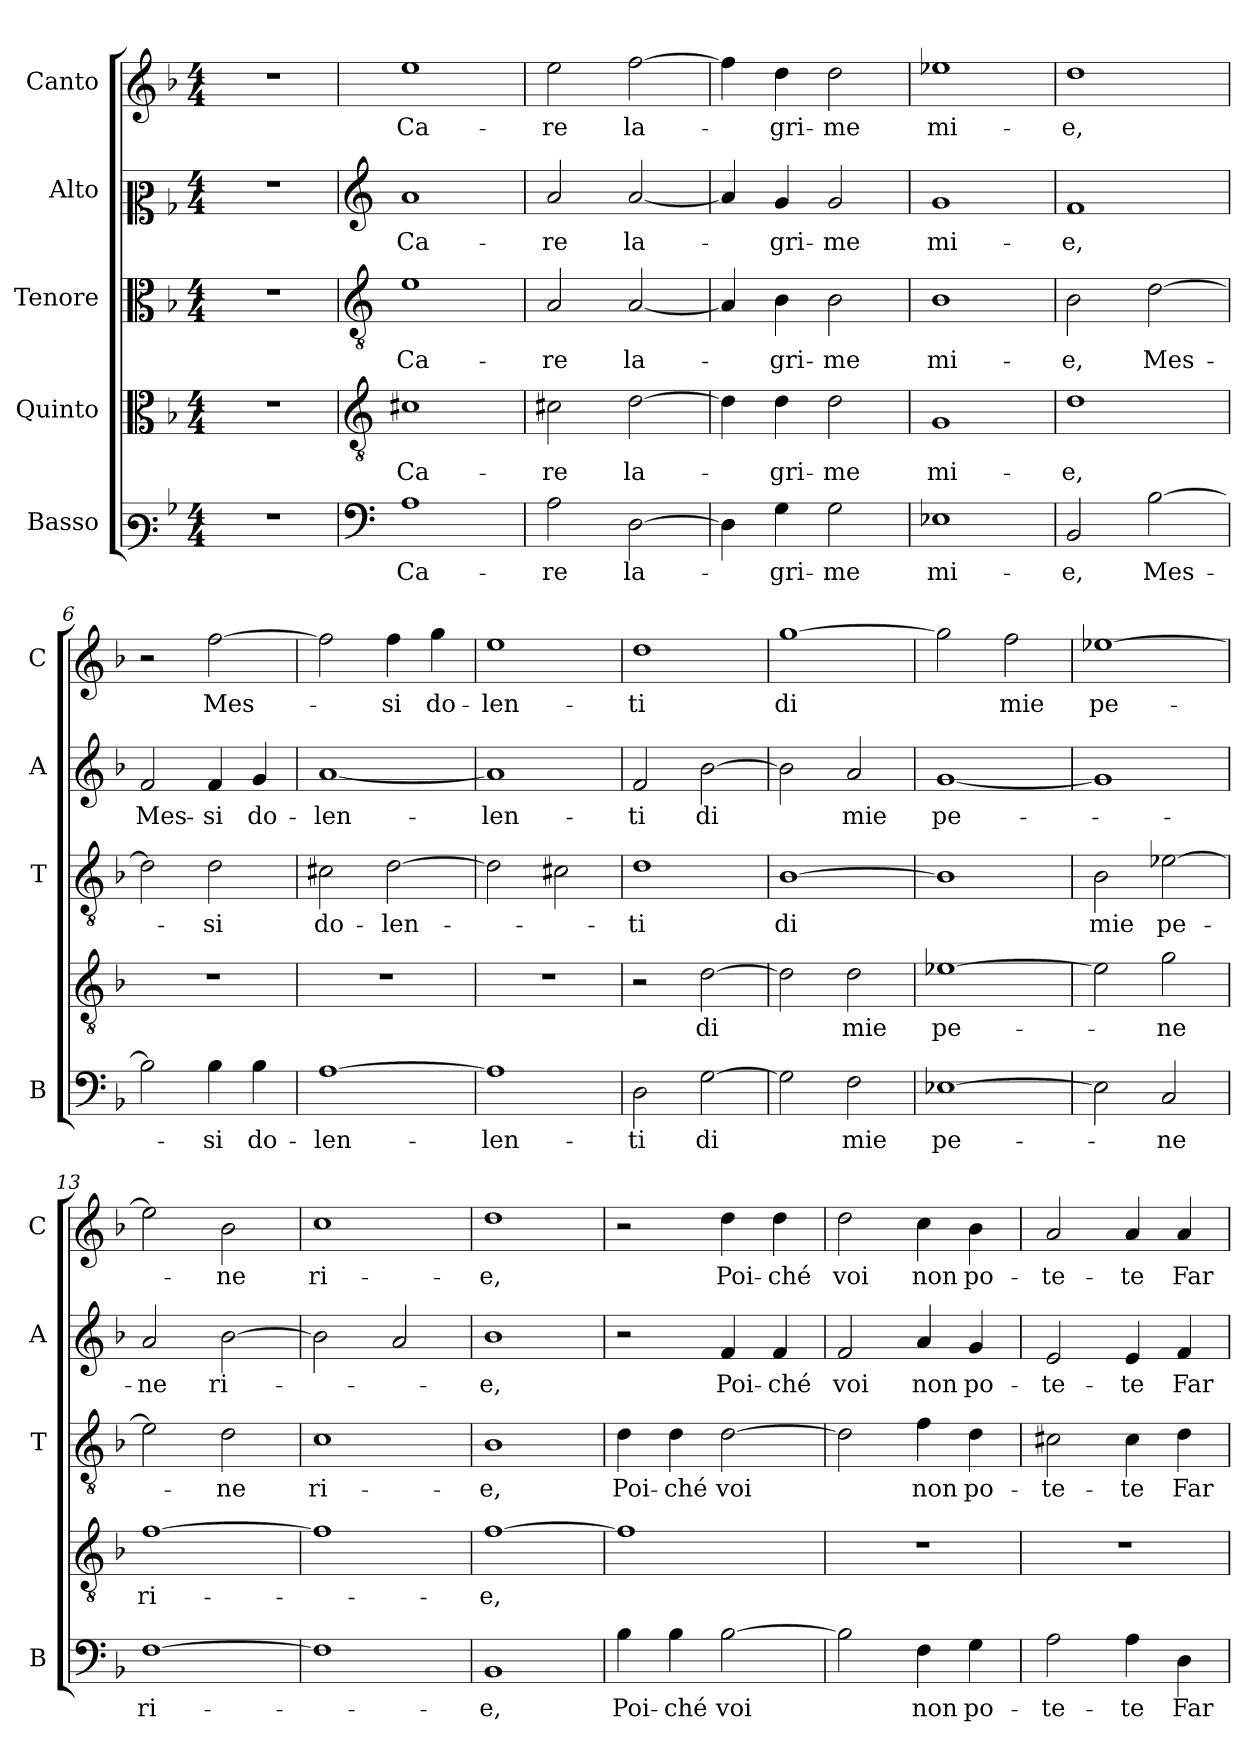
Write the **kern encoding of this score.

**kern	**text	**kern	**text	**kern	**text	**kern	**text	**kern	**text
*part5	*part5	*part4	*part4	*part3	*part3	*part2	*part2	*part1	*part1
*staff5	*staff5	*staff4	*staff4	*staff3	*staff3	*staff2	*staff2	*staff1	*staff1
*I"Basso	*	*I"Quinto	*	*I"Tenore	*	*I"Alto	*	*I"Canto	*
*I'B	*	*	*	*I'T	*	*I'A	*	*I'C	*
*clefF3	*	*clefC3	*	*clefC3	*	*clefC2	*	*clefG2	*
*k[b-]	*	*k[b-]	*	*k[b-]	*	*k[b-]	*	*k[b-]	*
*F:	*	*F:	*	*F:	*	*F:	*	*F:	*
*M4/4	*	*M4/4	*	*M4/4	*	*M4/4	*	*M4/4	*
=	=	=	=	=	=	=	=	=	=
1r	.	1r	.	1r	.	1r	.	1r	.
=1	=1	=1	=1	=1	=1	=1	=1	=1	=1
*clefF4	*	*clefGv2	*	*clefGv2	*	*clefG2	*	*	*
!	!LO:LY:b	!	!LO:LY:b	!	!LO:LY:b	!	!LO:LY:b	!	!LO:LY:b
1A	Ca-	1c#X	Ca-	1e	Ca-	1a	Ca-	1ee	Ca-
=2	=2	=2	=2	=2	=2	=2	=2	=2	=2
!	!LO:LY:b	!	!LO:LY:b	!	!LO:LY:b	!	!LO:LY:b	!	!LO:LY:b
2A\	-re	2c#X\	-re	2A/	-re	2a/	-re	2ee\	-re
!	!LO:LY:b	!	!LO:LY:b	!	!LO:LY:b	!	!LO:LY:b	!	!LO:LY:b
[2D\	la-	[2d\	la-	[2A/	la-	[2a/	la-	[2ff\	la-
=3	=3	=3	=3	=3	=3	=3	=3	=3	=3
4D\]	.	4d\]	.	4A/]	.	4a/]	.	4ff\]	.
!	!LO:LY:b	!	!LO:LY:b	!	!LO:LY:b	!	!LO:LY:b	!	!LO:LY:b
4G\	-gri-	4d\	-gri-	4B-\	-gri-	4g/	-gri-	4dd\	-gri-
!	!LO:LY:b	!	!LO:LY:b	!	!LO:LY:b	!	!LO:LY:b	!	!LO:LY:b
2G\	-me	2d\	-me	2B-\	-me	2g/	-me	2dd\	-me
=4	=4	=4	=4	=4	=4	=4	=4	=4	=4
!	!LO:LY:b	!	!LO:LY:b	!	!LO:LY:b	!	!LO:LY:b	!	!LO:LY:b
1E-X	mi-	1G	mi-	1B-	mi-	1g	mi-	1ee-X	mi-
=5	=5	=5	=5	=5	=5	=5	=5	=5	=5
!	!LO:LY:b	!	!LO:LY:b	!	!LO:LY:b	!	!LO:LY:b	!	!LO:LY:b
2BB-/	-e,	1d	-e,	2B-\	-e,	1f	-e,	1dd	-e,
!	!LO:LY:b	!	!	!	!LO:LY:b	!	!	!	!
[2B-\	Mes-	.	.	[2d\	Mes-	.	.	.	.
=6	=6	=6	=6	=6	=6	=6	=6	=6	=6
!	!	!	!	!	!	!	!LO:LY:b	!	!
2B-\]	.	1r	.	2d\]	.	2f/	Mes-	2r	.
!	!LO:LY:b	!	!	!	!LO:LY:b	!	!LO:LY:b	!	!LO:LY:b
4B-\	-si	.	.	2d\	-si	4f/	-si	[2ff\	Mes-
!	!LO:LY:b	!	!	!	!	!	!LO:LY:b	!	!
4B-\	do-	.	.	.	.	4g/	do-	.	.
=7	=7	=7	=7	=7	=7	=7	=7	=7	=7
!	!LO:LY:b	!	!	!	!LO:LY:b	!	!LO:LY:b	!	!
[1A	-len-	1r	.	2c#X\	do-	[1a	-len-	2ff\]	.
!	!	!	!	!	!LO:LY:b	!	!	!	!LO:LY:b
.	.	.	.	[2d\	-len-	.	.	4ff\	-si
!	!	!	!	!	!	!	!	!	!LO:LY:b
.	.	.	.	.	.	.	.	4gg\	do-
!!LO:LB:g=z
=8	=8	=8	=8	=8	=8	=8	=8	=8	=8
!	!LO:LY:b	!	!	!	!	!	!LO:LY:b	!	!LO:LY:b
1A]	-len-	1r	.	2d\]	.	1a]	-len-	1ee	-len-
.	.	.	.	2c#X\	.	.	.	.	.
=9	=9	=9	=9	=9	=9	=9	=9	=9	=9
!	!LO:LY:b	!	!	!	!LO:LY:b	!	!LO:LY:b	!	!LO:LY:b
2D\	-ti	2r	.	1d	-ti	2f/	-ti	1dd	-ti
!	!LO:LY:b	!	!LO:LY:b	!	!	!	!LO:LY:b	!	!
[2G\	di	[2d\	di	.	.	[2b-\	di	.	.
=10	=10	=10	=10	=10	=10	=10	=10	=10	=10
!	!	!	!	!	!LO:LY:b	!	!	!	!LO:LY:b
2G\]	.	2d\]	.	[1B-	di	2b-\]	.	[1gg	di
!	!LO:LY:b	!	!LO:LY:b	!	!	!	!LO:LY:b	!	!
2F\	mie	2d\	mie	.	.	2a/	mie	.	.
=11	=11	=11	=11	=11	=11	=11	=11	=11	=11
!	!LO:LY:b	!	!LO:LY:b	!	!	!	!LO:LY:b	!	!
[1E-X	pe-	[1e-X	pe-	1B-]	.	[1g	pe-	2gg\]	.
!	!	!	!	!	!	!	!	!	!LO:LY:b
.	.	.	.	.	.	.	.	2ff\	mie
=12	=12	=12	=12	=12	=12	=12	=12	=12	=12
!	!	!	!	!	!LO:LY:b	!	!	!	!LO:LY:b
2E-\]	.	2e-\]	.	2B-\	mie	1g]	.	[1ee-X	pe-
!	!LO:LY:b	!	!LO:LY:b	!	!LO:LY:b	!	!	!	!
2C/	-ne	2g\	-ne	[2e-X\	pe-	.	.	.	.
=13	=13	=13	=13	=13	=13	=13	=13	=13	=13
!	!LO:LY:b	!	!LO:LY:b	!	!	!	!LO:LY:b	!	!
[1F	ri-	[1f	ri-	2e-\]	.	2a/	-ne	2ee-\]	.
!	!	!	!	!	!LO:LY:b	!	!LO:LY:b	!	!LO:LY:b
.	.	.	.	2d\	-ne	[2b-\	ri-	2b-\	-ne
=14	=14	=14	=14	=14	=14	=14	=14	=14	=14
!	!	!	!	!	!LO:LY:b	!	!	!	!LO:LY:b
1F]	.	1f]	.	1c	ri-	2b-\]	.	1cc	ri-
.	.	.	.	.	.	2a/	.	.	.
=15	=15	=15	=15	=15	=15	=15	=15	=15	=15
!	!LO:LY:b	!	!LO:LY:b	!	!LO:LY:b	!	!LO:LY:b	!	!LO:LY:b
1BB-	-e,	[1f	-e,	1B-	-e,	1b-	-e,	1dd	-e,
=16	=16	=16	=16	=16	=16	=16	=16	=16	=16
!	!LO:LY:b	!	!	!	!LO:LY:b	!	!	!	!
4B-\	Poi-	1f]	.	4d\	Poi-	2r	.	2r	.
!	!LO:LY:b	!	!	!	!LO:LY:b	!	!	!	!
4B-\	-ché	.	.	4d\	-ché	.	.	.	.
!	!LO:LY:b	!	!	!	!LO:LY:b	!	!LO:LY:b	!	!LO:LY:b
[2B-\	voi	.	.	[2d\	voi	4f/	Poi-	4dd\	Poi-
!	!	!	!	!	!	!	!LO:LY:b	!	!LO:LY:b
.	.	.	.	.	.	4f/	-ché	4dd\	-ché
!!LO:PB:g=z
=17	=17	=17	=17	=17	=17	=17	=17	=17	=17
!	!	!	!	!	!	!	!LO:LY:b	!	!LO:LY:b
2B-\]	.	1r	.	2d\]	.	2f/	voi	2dd\	voi
!	!LO:LY:b	!	!	!	!LO:LY:b	!	!LO:LY:b	!	!LO:LY:b
4F\	non	.	.	4f\	non	4a/	non	4cc\	non
!	!LO:LY:b	!	!	!	!LO:LY:b	!	!LO:LY:b	!	!LO:LY:b
4G\	po-	.	.	4d\	po-	4g/	po-	4b-\	po-
=18	=18	=18	=18	=18	=18	=18	=18	=18	=18
!	!LO:LY:b	!	!	!	!LO:LY:b	!	!LO:LY:b	!	!LO:LY:b
2A\	-te-	1r	.	2c#X\	-te-	2e/	-te-	2a/	-te-
!	!LO:LY:b	!	!	!	!LO:LY:b	!	!LO:LY:b	!	!LO:LY:b
4A\	-te	.	.	4c#\	-te	4e/	-te	4a/	-te
!	!LO:LY:b	!	!	!	!LO:LY:b	!	!LO:LY:b	!	!LO:LY:b
4D\	Far	.	.	4d\	Far	4f/	Far	4a/	Far
=	=	=	=	=	=	=	=	=	=
*-	*-	*-	*-	*-	*-	*-	*-	*-	*-
